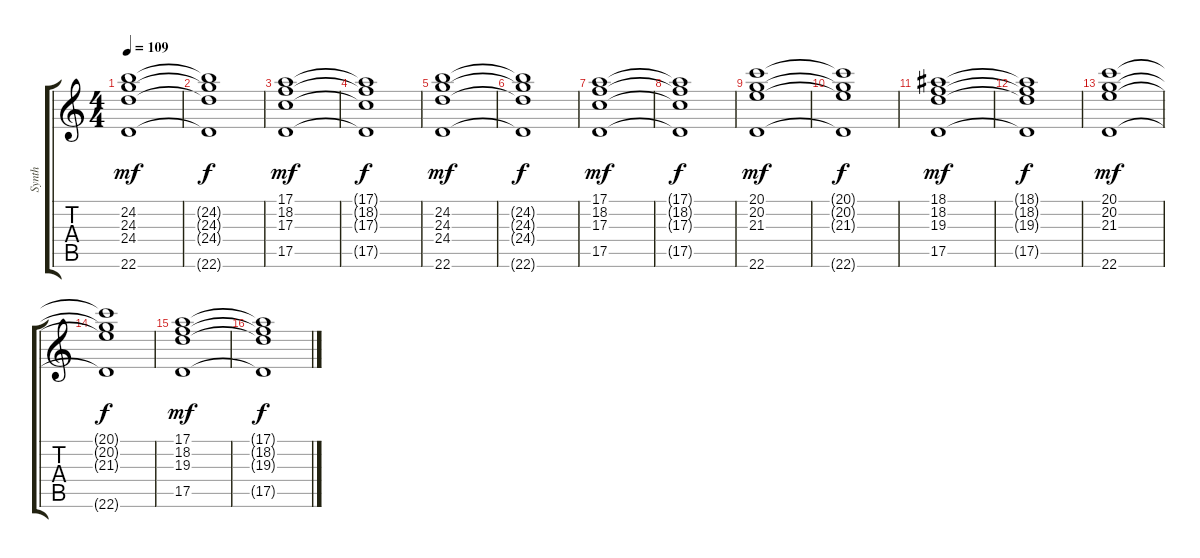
\track ("Synth" "Synth") {instrument choiraahs}
\staff {score tabs}
\tuning (E4 B3 G3 D3 A2 E2) {hide}
\ts (4 4)
\tempo 109
\clef g2
\ks c
(24.2 24.3 24.4 22.6).1{dy mf} |
(24.2{t} 24.3{t} 24.4{t} 22.6{t}).1{dy f} |
(17.1 18.2 17.3 17.5).1{dy mf} |
(17.1{t} 18.2{t} 17.3{t} 17.5{t}).1{dy f} |
(24.2 24.3 24.4 22.6).1{dy mf} |
(24.2{t} 24.3{t} 24.4{t} 22.6{t}).1{dy f} |
(17.1 18.2 17.3 17.5).1{dy mf} |
(17.1{t} 18.2{t} 17.3{t} 17.5{t}).1{dy f} |
(20.1 20.2 21.3 22.6).1{dy mf} |
(20.1{t} 20.2{t} 21.3{t} 22.6{t}).1{dy f} |
(18.1 18.2 19.3 17.5).1{dy mf} |
(18.1{t} 18.2{t} 19.3{t} 17.5{t}).1{dy f} |
(20.1 20.2 21.3 22.6).1{dy mf} |
(20.1{t} 20.2{t} 21.3{t} 22.6{t}).1{dy f} |
(17.1 18.2 19.3 17.5).1{dy mf} |
(17.1{t} 18.2{t} 19.3{t} 17.5{t}).1{dy f}
